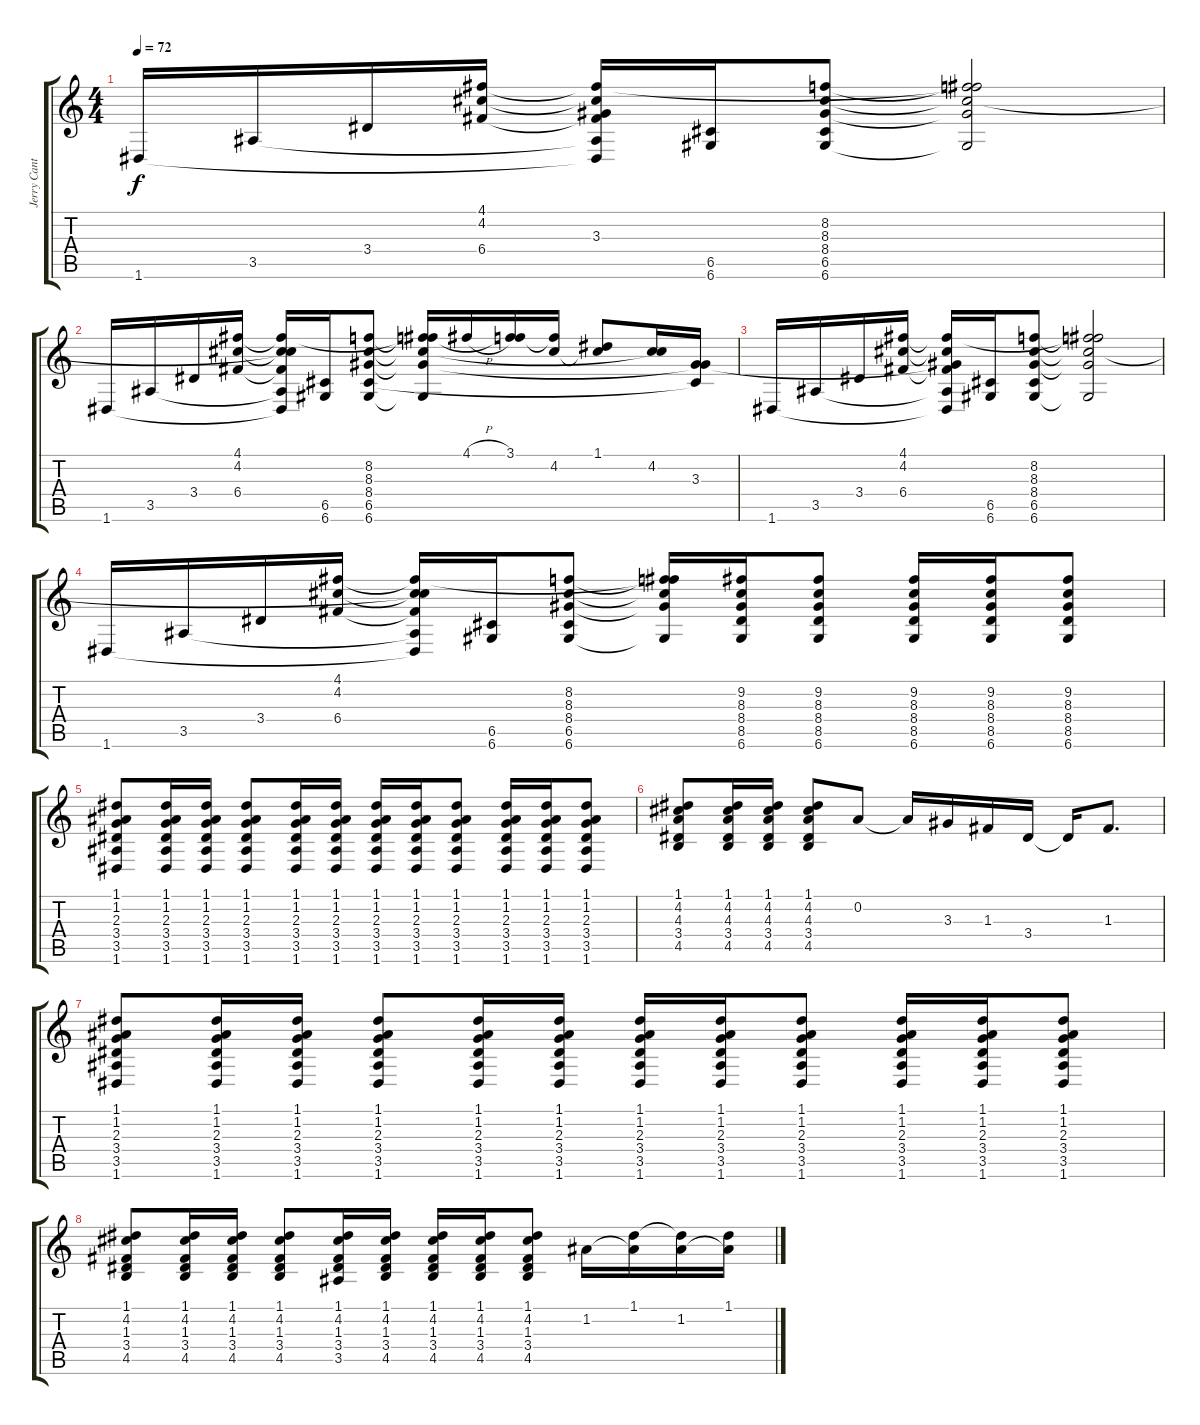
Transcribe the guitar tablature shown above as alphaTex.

\track ("Jerry Cantrell - Guitar 4 - Clean" "Jerry Cant") {instrument electricguitarclean}
\staff {score tabs}
\tuning (D4 A3 F3 C3 G2 D2) {hide}
\ts (4 4)
\tempo 72
\clef g2
\ks c
1.6.16{dy f} 3.5.16 3.4.16 (4.1 4.2 6.4).16 (4.1{t} 4.2{t} 3.3{t} 6.4{t} 3.5{t} 1.6{t}).16 (6.5 6.6).16 (8.2 8.3 8.4 6.5 6.6).8 (4.1{t} 8.2{t} 8.3{t} 8.4{t} 6.6{t}).2 |
1.6.16 3.5.16 3.4.16 (4.1 4.2 6.4).16 (4.1{t} 4.2{t} 8.3{t} 6.4{t} 3.5{t} 1.6{t}).16 (6.5 6.6).16 (8.2 8.3 8.4 6.5 6.6).8 (4.1{t} 8.2{t} 8.3{t} 8.4{t} 6.6{t}).16 4.1{h}.16 (3.1 8.2{t}).16 (3.1{t} 4.2).16 (1.1 4.2{t}).8 (4.2 8.3{t}).16 (3.3 8.4{t} 6.5{t}).16 |
1.6.16 3.5.16 3.4.16 (4.1 4.2 6.4).16 (4.1{t} 4.2{t} 3.3{t} 6.4{t} 3.5{t} 1.6{t}).16 (6.5 6.6).16 (8.2 8.3 8.4 6.5 6.6).8 (4.1{t} 8.2{t} 8.3{t} 8.4{t} 6.6{t}).2 |
1.6.16 3.5.16 3.4.16 (4.1 4.2 6.4).16 (4.1{t} 4.2{t} 8.3{t} 6.4{t} 3.5{t} 1.6{t}).16 (6.5 6.6).16 (8.2 8.3 8.4 6.5 6.6).8 (4.1{t} 8.2{t} 8.3{t} 8.4{t} 6.6{t}).16 (9.2 8.3 8.4 8.5 6.6).16 (9.2 8.3 8.4 8.5 6.6).8 (9.2 8.3 8.4 8.5 6.6).16 (9.2 8.3 8.4 8.5 6.6).16 (9.2 8.3 8.4 8.5 6.6).8 |
(1.1 1.2 2.3 3.4 3.5 1.6).8 (1.1 1.2 2.3 3.4 3.5 1.6).16 (1.1 1.2 2.3 3.4 3.5 1.6).16 (1.1 1.2 2.3 3.4 3.5 1.6).8 (1.1 1.2 2.3 3.4 3.5 1.6).16 (1.1 1.2 2.3 3.4 3.5 1.6).16 (1.1 1.2 2.3 3.4 3.5 1.6).16 (1.1 1.2 2.3 3.4 3.5 1.6).16 (1.1 1.2 2.3 3.4 3.5 1.6).8 (1.1 1.2 2.3 3.4 3.5 1.6).16 (1.1 1.2 2.3 3.4 3.5 1.6).16 (1.1 1.2 2.3 3.4 3.5 1.6).8 |
(1.1 4.2 4.3 3.4 4.5).8 (1.1 4.2 4.3 3.4 4.5).16 (1.1 4.2 4.3 3.4 4.5).16 (1.1 4.2 4.3 3.4 4.5).8 0.2.8 0.2{t}.16 3.3.16 1.3.16 3.4.16 3.4{t}.16 1.3.8{d} |
(1.1 1.2 2.3 3.4 3.5 1.6).8 (1.1 1.2 2.3 3.4 3.5 1.6).16 (1.1 1.2 2.3 3.4 3.5 1.6).16 (1.1 1.2 2.3 3.4 3.5 1.6).8 (1.1 1.2 2.3 3.4 3.5 1.6).16 (1.1 1.2 2.3 3.4 3.5 1.6).16 (1.1 1.2 2.3 3.4 3.5 1.6).16 (1.1 1.2 2.3 3.4 3.5 1.6).16 (1.1 1.2 2.3 3.4 3.5 1.6).8 (1.1 1.2 2.3 3.4 3.5 1.6).16 (1.1 1.2 2.3 3.4 3.5 1.6).16 (1.1 1.2 2.3 3.4 3.5 1.6).8 |
(1.1 4.2 1.3 3.4 4.5).8 (1.1 4.2 1.3 3.4 4.5).16 (1.1 4.2 1.3 3.4 4.5).16 (1.1 4.2 1.3 3.4 4.5).8 (1.1 4.2 1.3 3.4 3.5).16 (1.1 4.2 1.3 3.4 4.5).16 (1.1 4.2 1.3 3.4 4.5).16 (1.1 4.2 1.3 3.4 4.5).16 (1.1 4.2 1.3 3.4 4.5).8 1.2.16 (1.1 1.2{t}).16 (1.1{t} 1.2).16 (1.1 1.2{t}).16
